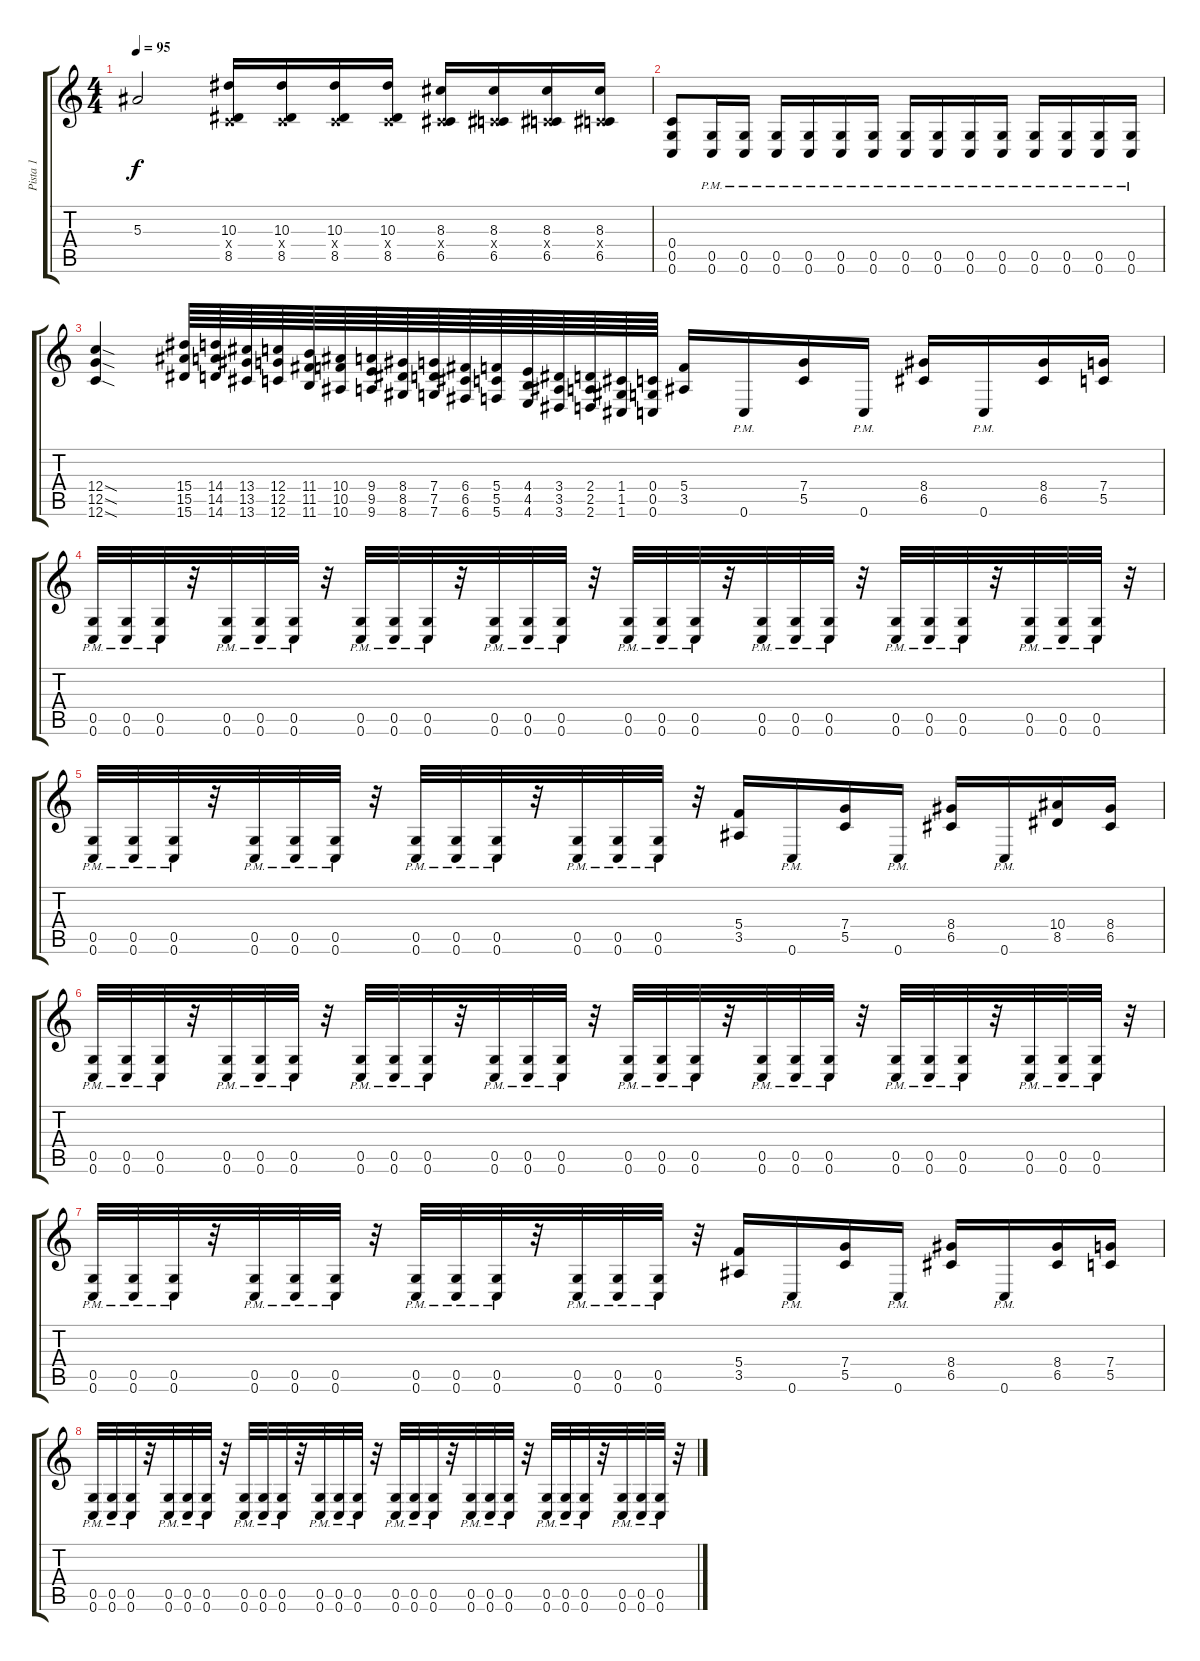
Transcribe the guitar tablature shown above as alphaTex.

\track ("Pista 1" "Pista 1") {instrument overdrivenguitar}
\staff {score tabs}
\tuning (D4 A3 F3 C3 G2 C2) {hide}
\ts (4 4)
\tempo 95
\clef g2
\ks c
5.3{t}.2{dy f} (10.3 0.4{x} 8.5).16 (10.3 0.4{x} 8.5).16 (10.3 0.4{x} 8.5).16 (10.3 0.4{x} 8.5).16 (8.3 0.4{x} 6.5).16 (8.3 0.4{x} 6.5).16 (8.3 0.4{x} 6.5).16 (8.3 0.4{x} 6.5).16 |
(0.4 0.5 0.6).8 (0.5{pm} 0.6{pm}).16 (0.5{pm} 0.6{pm}).16 (0.5{pm} 0.6{pm}).16 (0.5{pm} 0.6{pm}).16 (0.5{pm} 0.6{pm}).16 (0.5{pm} 0.6{pm}).16 (0.5{pm} 0.6{pm}).16 (0.5{pm} 0.6{pm}).16 (0.5{pm} 0.6{pm}).16 (0.5{pm} 0.6{pm}).16 (0.5{pm} 0.6{pm}).16 (0.5{pm} 0.6{pm}).16 (0.5{pm} 0.6{pm}).16 (0.5{pm} 0.6{pm}).16 |
(12.4{sod} 12.5{sod} 12.6{sod}).4 (15.4 15.5 15.6).64 (14.4 14.5 14.6).64 (13.4 13.5 13.6).64 (12.4 12.5 12.6).64 (11.4 11.5 11.6).64 (10.4 10.5 10.6).64 (9.4 9.5 9.6).64 (8.4 8.5 8.6).64 (7.4 7.5 7.6).64 (6.4 6.5 6.6).64 (5.4 5.5 5.6).64 (4.4 4.5 4.6).64 (3.4 3.5 3.6).64 (2.4 2.5 2.6).64 (1.4 1.5 1.6).64 (0.4 0.5 0.6).64 (5.4 3.5).16 0.6{pm}.16 (7.4 5.5).16 0.6{pm}.16 (8.4 6.5).16 0.6{pm}.16 (8.4 6.5).16 (7.4 5.5).16 |
(0.5 0.6{pm}).32 (0.5 0.6{pm}).32 (0.5 0.6{pm}).32 r.32 (0.5 0.6{pm}).32 (0.5 0.6{pm}).32 (0.5 0.6{pm}).32 r.32 (0.5 0.6{pm}).32 (0.5 0.6{pm}).32 (0.5 0.6{pm}).32 r.32 (0.5 0.6{pm}).32 (0.5 0.6{pm}).32 (0.5 0.6{pm}).32 r.32 (0.5 0.6{pm}).32 (0.5 0.6{pm}).32 (0.5 0.6{pm}).32 r.32 (0.5 0.6{pm}).32 (0.5 0.6{pm}).32 (0.5 0.6{pm}).32 r.32 (0.5 0.6{pm}).32 (0.5 0.6{pm}).32 (0.5 0.6{pm}).32 r.32 (0.5 0.6{pm}).32 (0.5 0.6{pm}).32 (0.5 0.6{pm}).32 r.32 |
(0.5 0.6{pm}).32 (0.5 0.6{pm}).32 (0.5 0.6{pm}).32 r.32 (0.5 0.6{pm}).32 (0.5 0.6{pm}).32 (0.5 0.6{pm}).32 r.32 (0.5 0.6{pm}).32 (0.5 0.6{pm}).32 (0.5 0.6{pm}).32 r.32 (0.5 0.6{pm}).32 (0.5 0.6{pm}).32 (0.5 0.6{pm}).32 r.32 (5.4 3.5).16 0.6{pm}.16 (7.4 5.5).16 0.6{pm}.16 (8.4 6.5).16 0.6{pm}.16 (10.4 8.5).16 (8.4 6.5).16 |
(0.5 0.6{pm}).32 (0.5 0.6{pm}).32 (0.5 0.6{pm}).32 r.32 (0.5 0.6{pm}).32 (0.5 0.6{pm}).32 (0.5 0.6{pm}).32 r.32 (0.5 0.6{pm}).32 (0.5 0.6{pm}).32 (0.5 0.6{pm}).32 r.32 (0.5 0.6{pm}).32 (0.5 0.6{pm}).32 (0.5 0.6{pm}).32 r.32 (0.5 0.6{pm}).32 (0.5 0.6{pm}).32 (0.5 0.6{pm}).32 r.32 (0.5 0.6{pm}).32 (0.5 0.6{pm}).32 (0.5 0.6{pm}).32 r.32 (0.5 0.6{pm}).32 (0.5 0.6{pm}).32 (0.5 0.6{pm}).32 r.32 (0.5 0.6{pm}).32 (0.5 0.6{pm}).32 (0.5 0.6{pm}).32 r.32 |
(0.5 0.6{pm}).32 (0.5 0.6{pm}).32 (0.5 0.6{pm}).32 r.32 (0.5 0.6{pm}).32 (0.5 0.6{pm}).32 (0.5 0.6{pm}).32 r.32 (0.5 0.6{pm}).32 (0.5 0.6{pm}).32 (0.5 0.6{pm}).32 r.32 (0.5 0.6{pm}).32 (0.5 0.6{pm}).32 (0.5 0.6{pm}).32 r.32 (5.4 3.5).16 0.6{pm}.16 (7.4 5.5).16 0.6{pm}.16 (8.4 6.5).16 0.6{pm}.16 (8.4 6.5).16 (7.4 5.5).16 |
(0.5 0.6{pm}).32 (0.5 0.6{pm}).32 (0.5 0.6{pm}).32 r.32 (0.5 0.6{pm}).32 (0.5 0.6{pm}).32 (0.5 0.6{pm}).32 r.32 (0.5 0.6{pm}).32 (0.5 0.6{pm}).32 (0.5 0.6{pm}).32 r.32 (0.5 0.6{pm}).32 (0.5 0.6{pm}).32 (0.5 0.6{pm}).32 r.32 (0.5 0.6{pm}).32 (0.5 0.6{pm}).32 (0.5 0.6{pm}).32 r.32 (0.5 0.6{pm}).32 (0.5 0.6{pm}).32 (0.5 0.6{pm}).32 r.32 (0.5 0.6{pm}).32 (0.5 0.6{pm}).32 (0.5 0.6{pm}).32 r.32 (0.5 0.6{pm}).32 (0.5 0.6{pm}).32 (0.5 0.6{pm}).32 r.32
